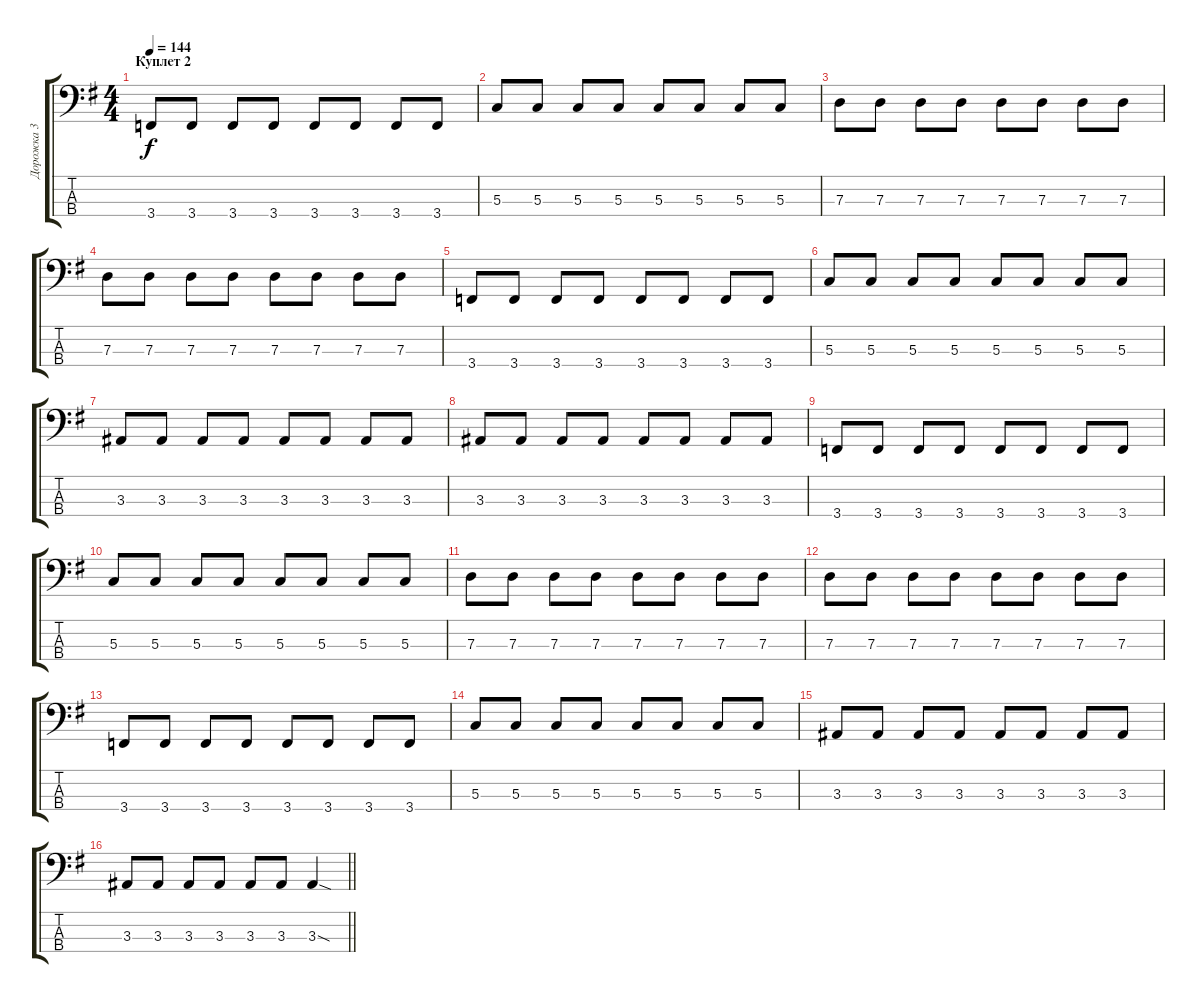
\track ("Дорожка 3" "Дорожка 3") {instrument electricbassfinger}
\staff {score tabs}
\tuning (F2 C2 G1 D1) {hide}
\ts (4 4)
\section ("" "Куплет 2")
\tempo 144
\clef f4
\ks g
3.4.8{dy f} 3.4.8 3.4.8 3.4.8 3.4.8 3.4.8 3.4.8 3.4.8 |
5.3.8 5.3.8 5.3.8 5.3.8 5.3.8 5.3.8 5.3.8 5.3.8 |
7.3.8 7.3.8 7.3.8 7.3.8 7.3.8 7.3.8 7.3.8 7.3.8 |
7.3.8 7.3.8 7.3.8 7.3.8 7.3.8 7.3.8 7.3.8 7.3.8 |
3.4.8 3.4.8 3.4.8 3.4.8 3.4.8 3.4.8 3.4.8 3.4.8 |
5.3.8 5.3.8 5.3.8 5.3.8 5.3.8 5.3.8 5.3.8 5.3.8 |
3.3.8 3.3.8 3.3.8 3.3.8 3.3.8 3.3.8 3.3.8 3.3.8 |
3.3.8 3.3.8 3.3.8 3.3.8 3.3.8 3.3.8 3.3.8 3.3.8 |
3.4.8 3.4.8 3.4.8 3.4.8 3.4.8 3.4.8 3.4.8 3.4.8 |
5.3.8 5.3.8 5.3.8 5.3.8 5.3.8 5.3.8 5.3.8 5.3.8 |
7.3.8 7.3.8 7.3.8 7.3.8 7.3.8 7.3.8 7.3.8 7.3.8 |
7.3.8 7.3.8 7.3.8 7.3.8 7.3.8 7.3.8 7.3.8 7.3.8 |
3.4.8 3.4.8 3.4.8 3.4.8 3.4.8 3.4.8 3.4.8 3.4.8 |
5.3.8 5.3.8 5.3.8 5.3.8 5.3.8 5.3.8 5.3.8 5.3.8 |
3.3.8 3.3.8 3.3.8 3.3.8 3.3.8 3.3.8 3.3.8 3.3.8 |
\barLineRight lightlight
3.3.8 3.3.8 3.3.8 3.3.8 3.3.8 3.3.8 3.3{sod}.4
